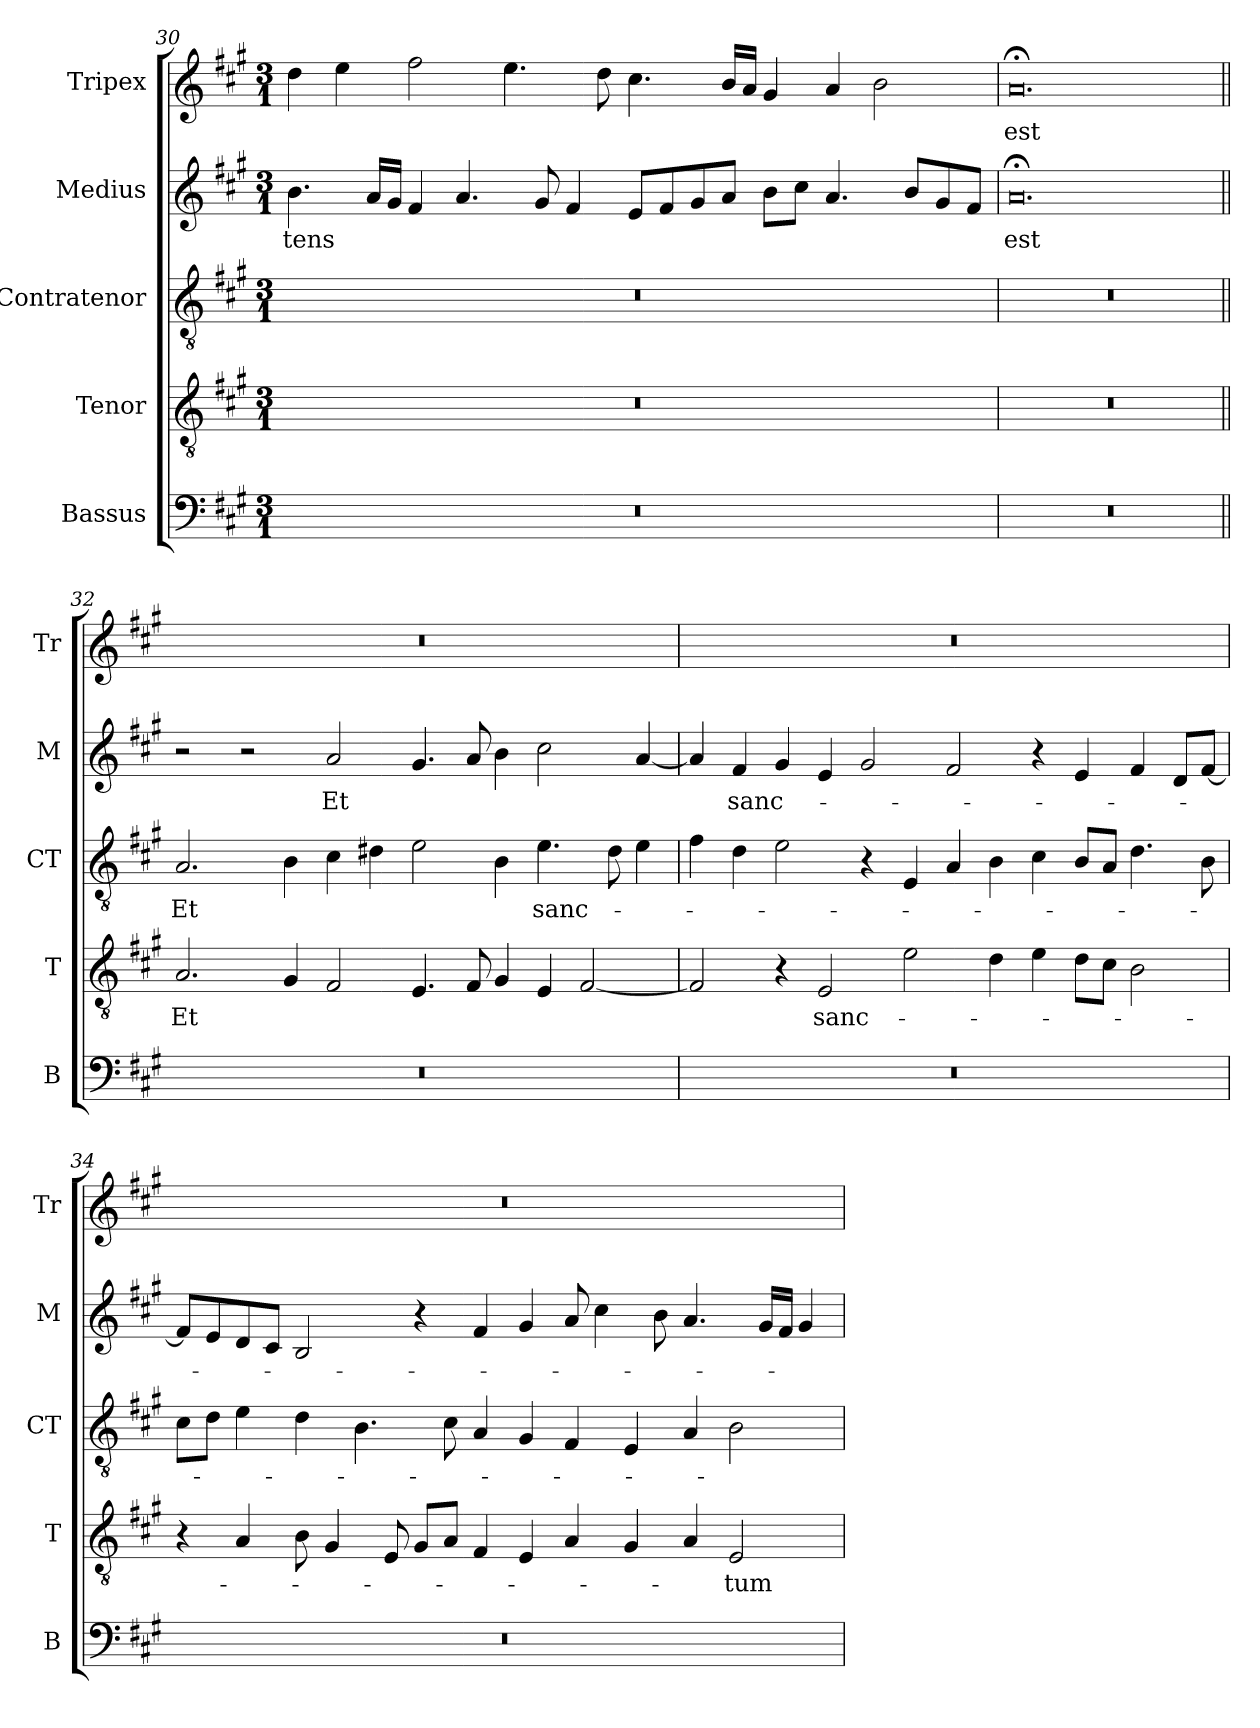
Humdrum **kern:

**kern	**kern	**text	**kern	**text	**kern	**text	**kern	**text
*part5	*part4	*part4	*part3	*part3	*part2	*part2	*part1	*part1
*staff5	*staff4	*staff4	*staff3	*staff3	*staff2	*staff2	*staff1	*staff1
*I"Bassus	*I"Tenor	*	*I"Contratenor	*	*I"Medius	*	*I"Tripex	*
*I'B	*I'T	*	*I'CT	*	*I'M	*	*I'Tr	*
!!LO:LB:g=z
*clefF4	*clefGv2	*	*clefGv2	*	*clefG2	*	*clefG2	*
*	*ITrd7c12	*	*ITrd7c12	*	*	*	*	*
*k[f#c#g#]	*k[f#c#g#]	*	*k[f#c#g#]	*	*k[f#c#g#]	*	*k[f#c#g#]	*
*A:	*A:	*	*A:	*	*A:	*	*A:	*
*M3/1	*M3/1	*	*M3/1	*	*M3/1	*	*M3/1	*
=30	=30	=30	=30	=30	=30	=30	=30	=30
!LO:N:vis=1	!LO:N:vis=1	!	!LO:N:vis=1	!	!	!	!	!
!	!	!	!	!	!	!LO:LY:b:color=#FF0000	!	!
0.r	0.r	.	0.r	.	4.bi\	-tens	4ddi\	.
.	.	.	.	.	.	.	4eei\	.
.	.	.	.	.	16ai/LL	.	.	.
.	.	.	.	.	16g#i/JJ	.	.	.
.	.	.	.	.	4f#i/	.	2ff#i\	.
.	.	.	.	.	4.ai/	.	.	.
.	.	.	.	.	.	.	4.eei\	.
.	.	.	.	.	8g#i/	.	.	.
.	.	.	.	.	4f#i/	.	.	.
.	.	.	.	.	.	.	8ddi\	.
.	.	.	.	.	8ei/L	.	4.cc#i\	.
.	.	.	.	.	8f#i/	.	.	.
.	.	.	.	.	8g#i/	.	.	.
.	.	.	.	.	8ai/J	.	16bi/LL	.
.	.	.	.	.	.	.	16ai/JJ	.
.	.	.	.	.	8bi\L	.	4g#i/	.
.	.	.	.	.	8cc#i\J	.	.	.
.	.	.	.	.	4.ai/	.	4ai/	.
.	.	.	.	.	.	.	2bi\	.
.	.	.	.	.	8bi/L	.	.	.
.	.	.	.	.	8g#i/	.	.	.
.	.	.	.	.	8f#i/J	.	.	.
=31	=31	=31	=31	=31	=31	=31	=31	=31
!LO:N:vis=1	!LO:N:vis=1	!	!LO:N:vis=1	!	!	!	!	!
!	!	!	!	!	!	!LO:LY:b:color=#FF0000	!	!
!	!	!	!	!	!	!	!	!LO:LY:b:color=#FF0000
0.r	0.r	.	0.r	.	0.a;i	est	0.a;i	est
!!LO:LB:g=z
=32||	=32||	=32||	=32||	=32||	=32||	=32||	=32||	=32||
!LO:N:vis=1	!	!	!	!	!	!	!	!
!	!	!LO:LY:b:color=#FF0000	!	!	!	!	!	!
!	!	!	!	!LO:LY:b:color=#FF0000	!	!	!LO:N:vis=1	!
0.r	2.AAi/	Et	2.AAi/	Et	2r	.	0.r	.
.	.	.	.	.	2r	.	.	.
.	4GG#i/	.	4BBi\	.	.	.	.	.
!	!	!	!	!	!	!LO:LY:b:color=#FF0000	!	!
.	2FF#i/	.	4C#i\	.	2ai/	Et	.	.
.	.	.	4D#i\	.	.	.	.	.
.	4.EEi/	.	2Ei\	.	4.g#i/	.	.	.
.	8FF#i/	.	.	.	8ai/	.	.	.
.	4GG#i/	.	4BBi\	.	4bi\	.	.	.
!	!	!	!	!LO:LY:b:color=#FF0000	!	!	!	!
.	4EEi/	.	4.Ei\	sanc-	2cc#i\	.	.	.
.	[<2FF#i/	.	.	.	.	.	.	.
.	.	.	8D#i\	.	.	.	.	.
.	.	.	4Ei\	.	[<4ai/	.	.	.
=33	=33	=33	=33	=33	=33	=33	=33	=33
!LO:N:vis=1	!	!	!	!	!	!	!LO:N:vis=1	!
0.r	2FF#i/]	.	4F#i\	.	4ai/]	.	0.r	.
!	!	!	!	!	!	!LO:LY:b:color=#FF0000	!	!
.	.	.	4Di\	.	4f#i/	sanc-	.	.
.	4r	.	2Ei\	.	4g#i/	.	.	.
!	!	!LO:LY:b:color=#FF0000	!	!	!	!	!	!
.	2EEi/	sanc-	.	.	4ei/	.	.	.
.	.	.	4r	.	2g#i/	.	.	.
.	2Ei\	.	4EEi/	.	.	.	.	.
.	.	.	4AAi/	.	2f#i/	.	.	.
.	4Di\	.	4BBi\	.	.	.	.	.
.	4Ei\	.	4C#i\	.	4r	.	.	.
.	8Di\L	.	8BBi/L	.	4ei/	.	.	.
.	8C#i\J	.	8AAi/J	.	.	.	.	.
.	2BBi\	.	4.Di\	.	4f#i/	.	.	.
.	.	.	.	.	8di/L	.	.	.
.	.	.	8BBi\	.	[<8f#i/J	.	.	.
!!LO:LB:g=z
=34	=34	=34	=34	=34	=34	=34	=34	=34
!LO:N:vis=1	!	!	!	!	!	!	!LO:N:vis=1	!
0.r	4r	.	8C#i\L	.	8f#i/L]	.	0.r	.
.	.	.	8Di\J	.	8ei/	.	.	.
.	4AAi/	.	4Ei\	.	8di/	.	.	.
.	.	.	.	.	8c#i/J	.	.	.
.	8BBi\	.	4Di\	.	2Bi/	.	.	.
.	4GG#i/	.	.	.	.	.	.	.
.	.	.	4.BBi\	.	.	.	.	.
.	8EEi/	.	.	.	.	.	.	.
.	8GG#i/L	.	.	.	4r	.	.	.
.	8AAi/J	.	8C#i\	.	.	.	.	.
.	4FF#i/	.	4AAi/	.	4f#i/	.	.	.
.	4EEi/	.	4GG#i/	.	4g#i/	.	.	.
.	4AAi/	.	4FF#i/	.	8ai/	.	.	.
.	.	.	.	.	4cc#i\	.	.	.
.	4GG#i/	.	4EEi/	.	.	.	.	.
.	.	.	.	.	8bi\	.	.	.
.	4AAi/	.	4AAi/	.	4.ai/	.	.	.
!	!	!LO:LY:b:color=#FF0000	!	!	!	!	!	!
.	2EEi/	-tum	2BBi\	.	.	.	.	.
.	.	.	.	.	16g#i/LL	.	.	.
.	.	.	.	.	16f#i/JJ	.	.	.
.	.	.	.	.	4g#i/	.	.	.
=	=	=	=	=	=	=	=	=
*-	*-	*-	*-	*-	*-	*-	*-	*-
